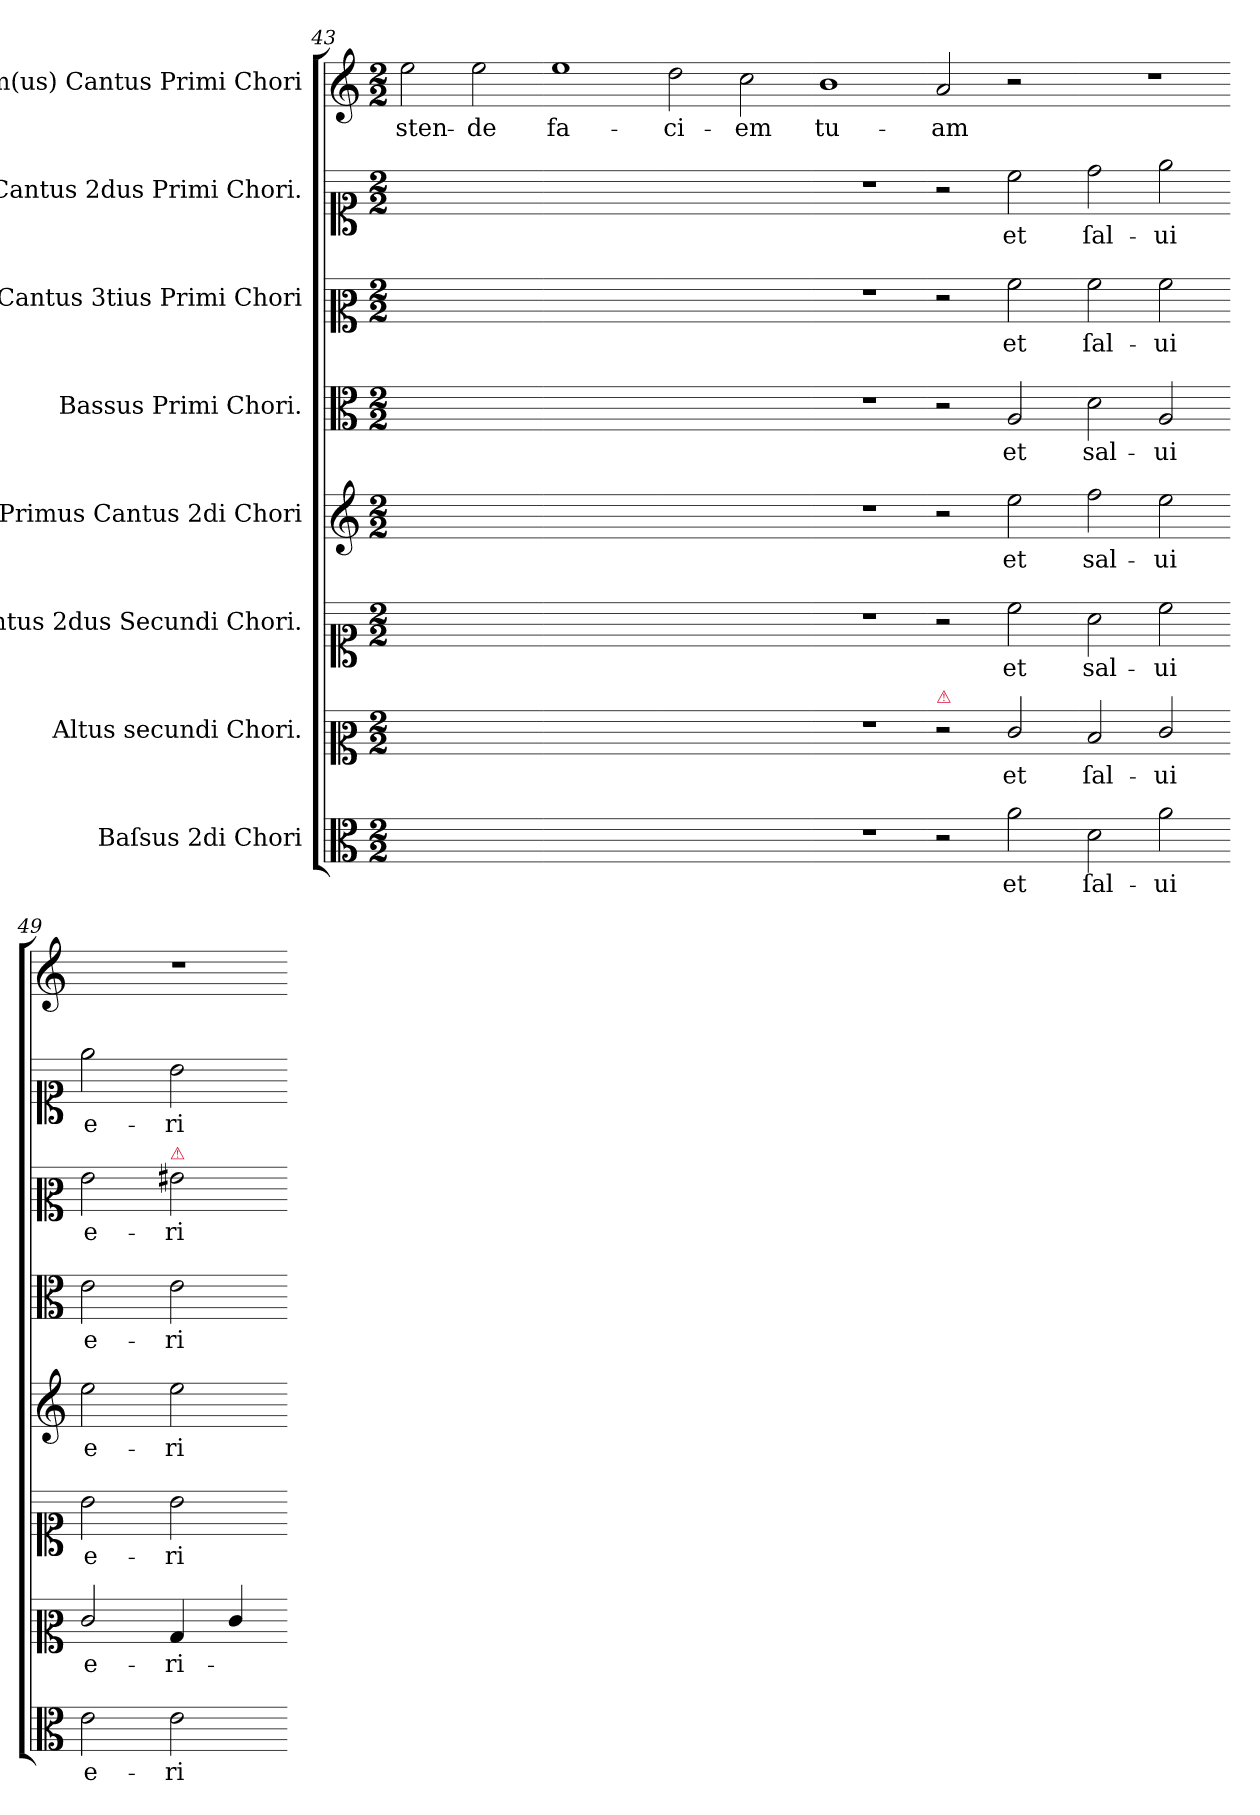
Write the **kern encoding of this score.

**kern	**text	**kern	**text	**kern	**text	**kern	**text	**kern	**text	**kern	**text	**kern	**text	**kern	**text
*part8	*part8	*part7	*part7	*part6	*part6	*part5	*part5	*part4	*part4	*part3	*part3	*part2	*part2	*part1	*part1
*staff8	*staff8	*staff7	*staff7	*staff6	*staff6	*staff5	*staff5	*staff4	*staff4	*staff3	*staff3	*staff2	*staff2	*staff1	*staff1
*I"Baſsus 2di Chori	*	*I"Altus secundi Chori.	*	*I"Cantus 2dus Secundi Chori.	*	*I"Primus Cantus 2di Chori	*	*I"Bassus Primi Chori.	*	*I"Cantus 3tius Primi Chori	*	*I"Cantus 2dus Primi Chori.	*	*I"Im(us) Cantus Primi Chori	*
*clefC3	*	*clefC2	*	*clefC1	*	*clefG2	*	*clefC3	*	*clefC2	*	*clefC1	*	*clefG2	*
*k[]	*	*k[]	*	*k[]	*	*k[]	*	*k[]	*	*k[]	*	*k[]	*	*k[]	*
*G:mix	*	*G:mix	*	*G:mix	*	*G:mix	*	*G:mix	*	*G:mix	*	*G:mix	*	*G:mix	*
*M2/2	*	*M2/2	*	*M2/2	*	*M2/2	*	*M2/2	*	*M2/2	*	*M2/2	*	*M2/2	*
=43	=43	=43	=43	=43	=43	=43	=43	=43	=43	=43	=43	=43	=43	=43	=43
1ryy	.	1ryy	.	1ryy	.	1ryy	.	1ryy	.	1ryy	.	1ryy	.	2ee\	-sten-
.	.	.	.	.	.	.	.	.	.	.	.	.	.	2ee\	-de
=44-	=44-	=44-	=44-	=44-	=44-	=44-	=44-	=44-	=44-	=44-	=44-	=44-	=44-	=44-	=44-
1ryy	.	1ryy	.	1ryy	.	1ryy	.	1ryy	.	1ryy	.	1ryy	.	1ee	fa-
=45-	=45-	=45-	=45-	=45-	=45-	=45-	=45-	=45-	=45-	=45-	=45-	=45-	=45-	=45-	=45-
1ryy	.	1ryy	.	1ryy	.	1ryy	.	1ryy	.	1ryy	.	1ryy	.	2dd\	-ci-
.	.	.	.	.	.	.	.	.	.	.	.	.	.	2cc\	-em
=46-	=46-	=46-	=46-	=46-	=46-	=46-	=46-	=46-	=46-	=46-	=46-	=46-	=46-	=46-	=46-
1r	.	1r	.	1r	.	1r	.	1r	.	1r	.	1r	.	1b	tu-
=47-	=47-	=47-	=47-	=47-	=47-	=47-	=47-	=47-	=47-	=47-	=47-	=47-	=47-	=47-	=47-
!	!	!LO:TX:a:color=crimson:t=⚠	!	!	!	!	!	!	!	!	!	!	!	!	!
2r	.	2r	.	2r	.	2r	.	2r	.	2r	.	2r	.	2a/	-am
2a\	et	2e/	et	2cc\	et	2ee\	et	2A/	et	2a\	et	2cc\	et	2r	.
=48-	=48-	=48-	=48-	=48-	=48-	=48-	=48-	=48-	=48-	=48-	=48-	=48-	=48-	=48-	=48-
2d\	ſal-	2d/	ſal-	2a\	sal-	2ff\	sal-	2d\	sal-	2a\	ſal-	2dd\	ſal-	1r	.
2a\	-ui	2e/	-ui	2cc\	-ui	2ee\	-ui	2A/	-ui	2a\	-ui	2ee\	-ui	.	.
=49-	=49-	=49-	=49-	=49-	=49-	=49-	=49-	=49-	=49-	=49-	=49-	=49-	=49-	=49-	=49-
2e\	e-	2e/	e-	2b\	e-	2ee\	e-	2e\	e-	2g\	e-	2ee\	e-	1r	.
!	!	!	!	!	!	!	!	!	!	!LO:TX:a:color=crimson:t=⚠	!	!	!	!	!
2e\	-ri-	4B/	-ri-	2b\	-ri-	2ee\	-ri-	2e\	-ri-	2g#X\	-ri-	2b\	-ri-	.	.
.	.	4e/	.	.	.	.	.	.	.	.	.	.	.	.	.
=-	=-	=-	=-	=-	=-	=-	=-	=-	=-	=-	=-	=-	=-	=-	=-
*-	*-	*-	*-	*-	*-	*-	*-	*-	*-	*-	*-	*-	*-	*-	*-
